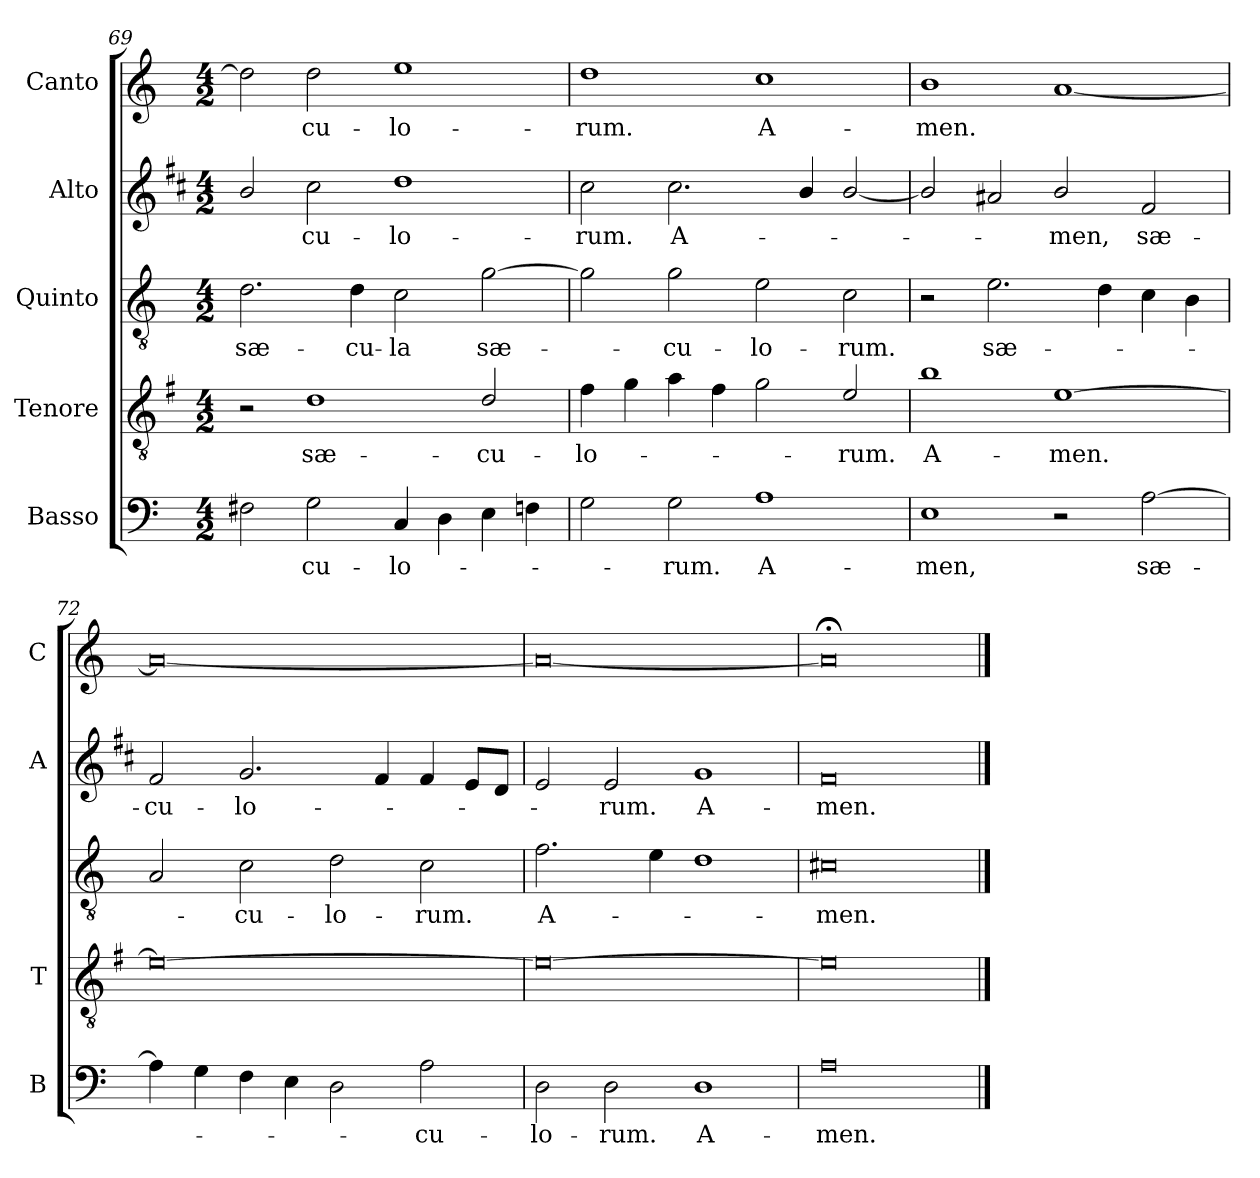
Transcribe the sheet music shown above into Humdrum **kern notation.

**kern	**text	**kern	**text	**kern	**text	**kern	**text	**kern	**text
*part5	*part5	*part4	*part4	*part3	*part3	*part2	*part2	*part1	*part1
*staff5	*staff5	*staff4	*staff4	*staff3	*staff3	*staff2	*staff2	*staff1	*staff1
*I"Basso	*	*I"Tenore	*	*I"Quinto	*	*I"Alto	*	*I"Canto	*
*I'B	*	*I'T	*	*	*	*I'A	*	*I'C	*
*clefF4	*	*clefGv2	*	*clefGv2	*	*clefG2	*	*clefG2	*
*	*	*ITrd4c7	*	*	*	*ITrd1c2	*	*	*
*k[]	*	*k[]	*	*k[]	*	*k[]	*	*k[]	*
*C:	*	*C:	*	*C:	*	*C:	*	*C:	*
*M4/2	*	*M4/2	*	*M4/2	*	*M4/2	*	*M4/2	*
=69	=69	=69	=69	=69	=69	=69	=69	=69	=69
!	!	!	!	!	!LO:LY:b	!	!	!	!
2F#X\	.	2r	.	2.d\	sæ-	2a/	.	2dd\]	.
!	!LO:LY:b	!	!LO:LY:b	!	!	!	!LO:LY:b	!	!LO:LY:b
2G\	-cu-	1G	sæ-	.	.	2b\	-cu-	2dd\	-cu-
!	!	!	!	!	!LO:LY:b	!	!	!	!
.	.	.	.	4d\	-cu-	.	.	.	.
!	!LO:LY:b	!	!	!	!LO:LY:b	!	!LO:LY:b	!	!LO:LY:b
4C/	-lo-	.	.	2c\	-la	1cc	-lo-	1ee	-lo-
4D\	.	.	.	.	.	.	.	.	.
!	!	!	!LO:LY:b	!	!LO:LY:b	!	!	!	!
4E\	.	2G/	-cu-	[2g\	sæ-	.	.	.	.
4Fn\	.	.	.	.	.	.	.	.	.
=70	=70	=70	=70	=70	=70	=70	=70	=70	=70
!	!	!	!LO:LY:b	!	!	!	!LO:LY:b	!	!LO:LY:b
2G\	.	4B\	-lo-	2g\]	.	2b\	-rum.	1dd	-rum.
.	.	4c\	.	.	.	.	.	.	.
!	!LO:LY:b	!	!	!	!LO:LY:b	!	!LO:LY:b	!	!
2G\	-rum.	4d\	.	2g\	-cu-	2.b\	A-	.	.
.	.	4B\	.	.	.	.	.	.	.
!	!LO:LY:b	!	!	!	!LO:LY:b	!	!	!	!LO:LY:b
1A	A-	2c\	.	2e\	-lo-	.	.	1cc	A-
.	.	.	.	.	.	4a/	.	.	.
!	!	!	!LO:LY:b	!	!LO:LY:b	!	!	!	!
.	.	2A/	-rum.	2c\	-rum.	[2a/	.	.	.
!!LO:LB:g=z
=71	=71	=71	=71	=71	=71	=71	=71	=71	=71
!	!LO:LY:b	!	!LO:LY:b	!	!	!	!	!	!LO:LY:b
1E	-men,	1e	A-	2r	.	2a/]	.	1b	-men.
!	!	!	!	!	!LO:LY:b	!	!	!	!
.	.	.	.	2.e\	sæ-	2g#X/	.	.	.
!	!	!	!LO:LY:b	!	!	!	!LO:LY:b	!	!
2r	.	[1A	-men.	.	.	2a/	-men,	[1a	.
.	.	.	.	4d\	.	.	.	.	.
!	!LO:LY:b	!	!	!	!	!	!LO:LY:b	!	!
[2A\	sæ-	.	.	4c\	.	2e/	sæ-	.	.
.	.	.	.	4B\	.	.	.	.	.
=72	=72	=72	=72	=72	=72	=72	=72	=72	=72
!	!	!	!	!	!	!	!LO:LY:b	!	!
4A\]	.	0A_	.	2A/	.	2e/	-cu-	0a_	.
4G\	.	.	.	.	.	.	.	.	.
!	!	!	!	!	!LO:LY:b	!	!LO:LY:b	!	!
4F\	.	.	.	2c\	-cu-	2.f/	-lo-	.	.
4E\	.	.	.	.	.	.	.	.	.
!	!	!	!	!	!LO:LY:b	!	!	!	!
2D\	.	.	.	2d\	-lo-	.	.	.	.
.	.	.	.	.	.	4e/	.	.	.
!	!LO:LY:b	!	!	!	!LO:LY:b	!	!	!	!
2A\	-cu-	.	.	2c\	-rum.	4e/	.	.	.
.	.	.	.	.	.	8d/L	.	.	.
.	.	.	.	.	.	8c/J	.	.	.
=73	=73	=73	=73	=73	=73	=73	=73	=73	=73
!	!LO:LY:b	!	!	!	!LO:LY:b	!	!	!	!
2D\	-lo-	0A_	.	2.f\	A-	2d/	.	0a_	.
!	!LO:LY:b	!	!	!	!	!	!LO:LY:b	!	!
2D\	-rum.	.	.	.	.	2d/	-rum.	.	.
.	.	.	.	4e\	.	.	.	.	.
!	!LO:LY:b	!	!	!	!	!	!LO:LY:b	!	!
1D	A-	.	.	1d	.	1f	A-	.	.
=74	=74	=74	=74	=74	=74	=74	=74	=74	=74
!	!LO:LY:b	!	!	!	!LO:LY:b	!	!LO:LY:b	!	!
0A	-men.	0A]	.	0c#X	-men.	0e	-men.	0a;<]	.
==	==	==	==	==	==	==	==	==	==
*-	*-	*-	*-	*-	*-	*-	*-	*-	*-
